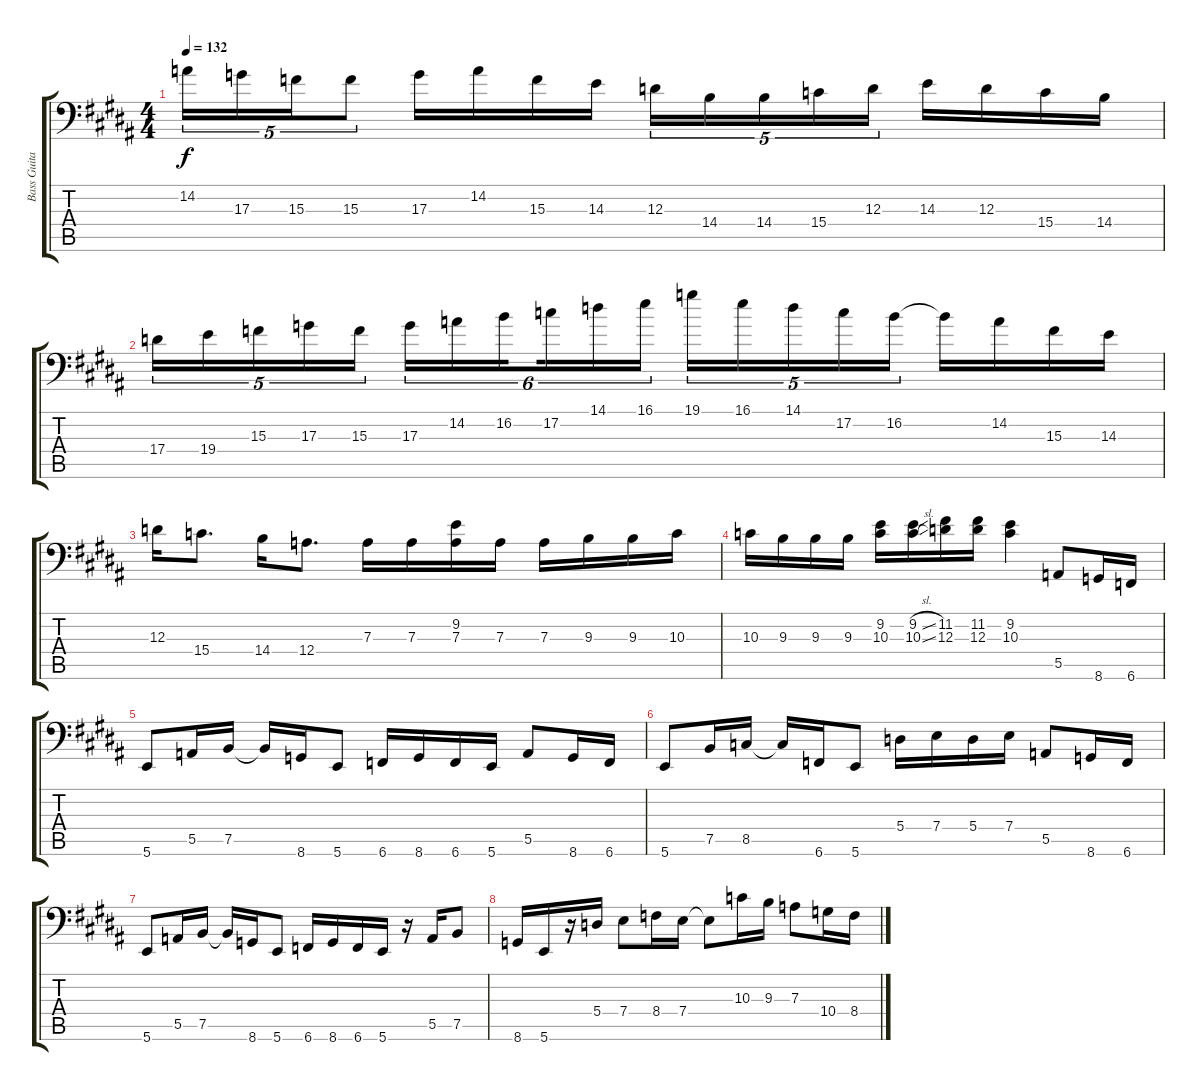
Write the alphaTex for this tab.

\track ("Bass Guitar - John Myung" "Bass Guita") {instrument distortionguitar}
\staff {score tabs}
\tuning (C3 G2 D2 A1 E1 B0) {hide}
\ts (4 4)
\tempo 132
\clef f4
\ks b
14.2.16{tu (5 4) dy f} 17.3.16{tu (5 4)} 15.3.16{tu (5 4)} 15.3.8{tu (5 4)} 17.3.16 14.2.16 15.3.16 14.3.16 12.3.16{tu (5 4)} 14.4.16{tu (5 4)} 14.4.16{tu (5 4)} 15.4.16{tu (5 4)} 12.3.16{tu (5 4)} 14.3.16 12.3.16 15.4.16 14.4.16 |
17.4.16{tu (5 4)} 19.4.16{tu (5 4)} 15.3.16{tu (5 4)} 17.3.16{tu (5 4)} 15.3.16{tu (5 4)} 17.3.16{tu (6 4)} 14.2.16{tu (6 4)} 16.2.16{tu (6 4) beam splitsecondary} 17.2.16{tu (6 4)} 14.1.16{tu (6 4)} 16.1.16{tu (6 4)} 19.1.16{tu (5 4)} 16.1.16{tu (5 4)} 14.1.16{tu (5 4)} 17.2.16{tu (5 4)} 16.2.16{tu (5 4)} 16.2{t}.16 14.2.16 15.3.16 14.3.16 |
12.3.16 15.4.8{d} 14.4.16 12.4.8{d} 7.3.16 7.3.16 (9.2 7.3).16 7.3.16 7.3.16 9.3.16 9.3.16 10.3.16 |
10.3.16 9.3.16 9.3.16 9.3.16 (9.2 10.3).16 (9.2{sl} 10.3{sl}).16 (11.2 12.3).16 (11.2 12.3).16 (9.2 10.3).4 5.5.8{instrument electricbassfinger} 8.6.16 6.6.16 |
5.6.8 5.5.16 7.5.16 7.5{t}.16 8.6.16 5.6.8 6.6.16 8.6.16 6.6.16 5.6.16 5.5.8 8.6.16 6.6.16 |
5.6.8 7.5.16 8.5.16 8.5{t}.16 6.6.16 5.6.8 5.4.16 7.4.16 5.4.16 7.4.16 5.5.8 8.6.16 6.6.16 |
5.6.8 5.5.16 7.5.16 7.5{t}.16 8.6.16 5.6.8 6.6.16 8.6.16 6.6.16 5.6.16 r.16 5.5.16 7.5.8 |
8.6.16 5.6.16 r.16 5.4.16 7.4.8 8.4.16 7.4.16 7.4{t}.8 10.3.16 9.3.16 7.3.8 10.4.16 8.4.16
